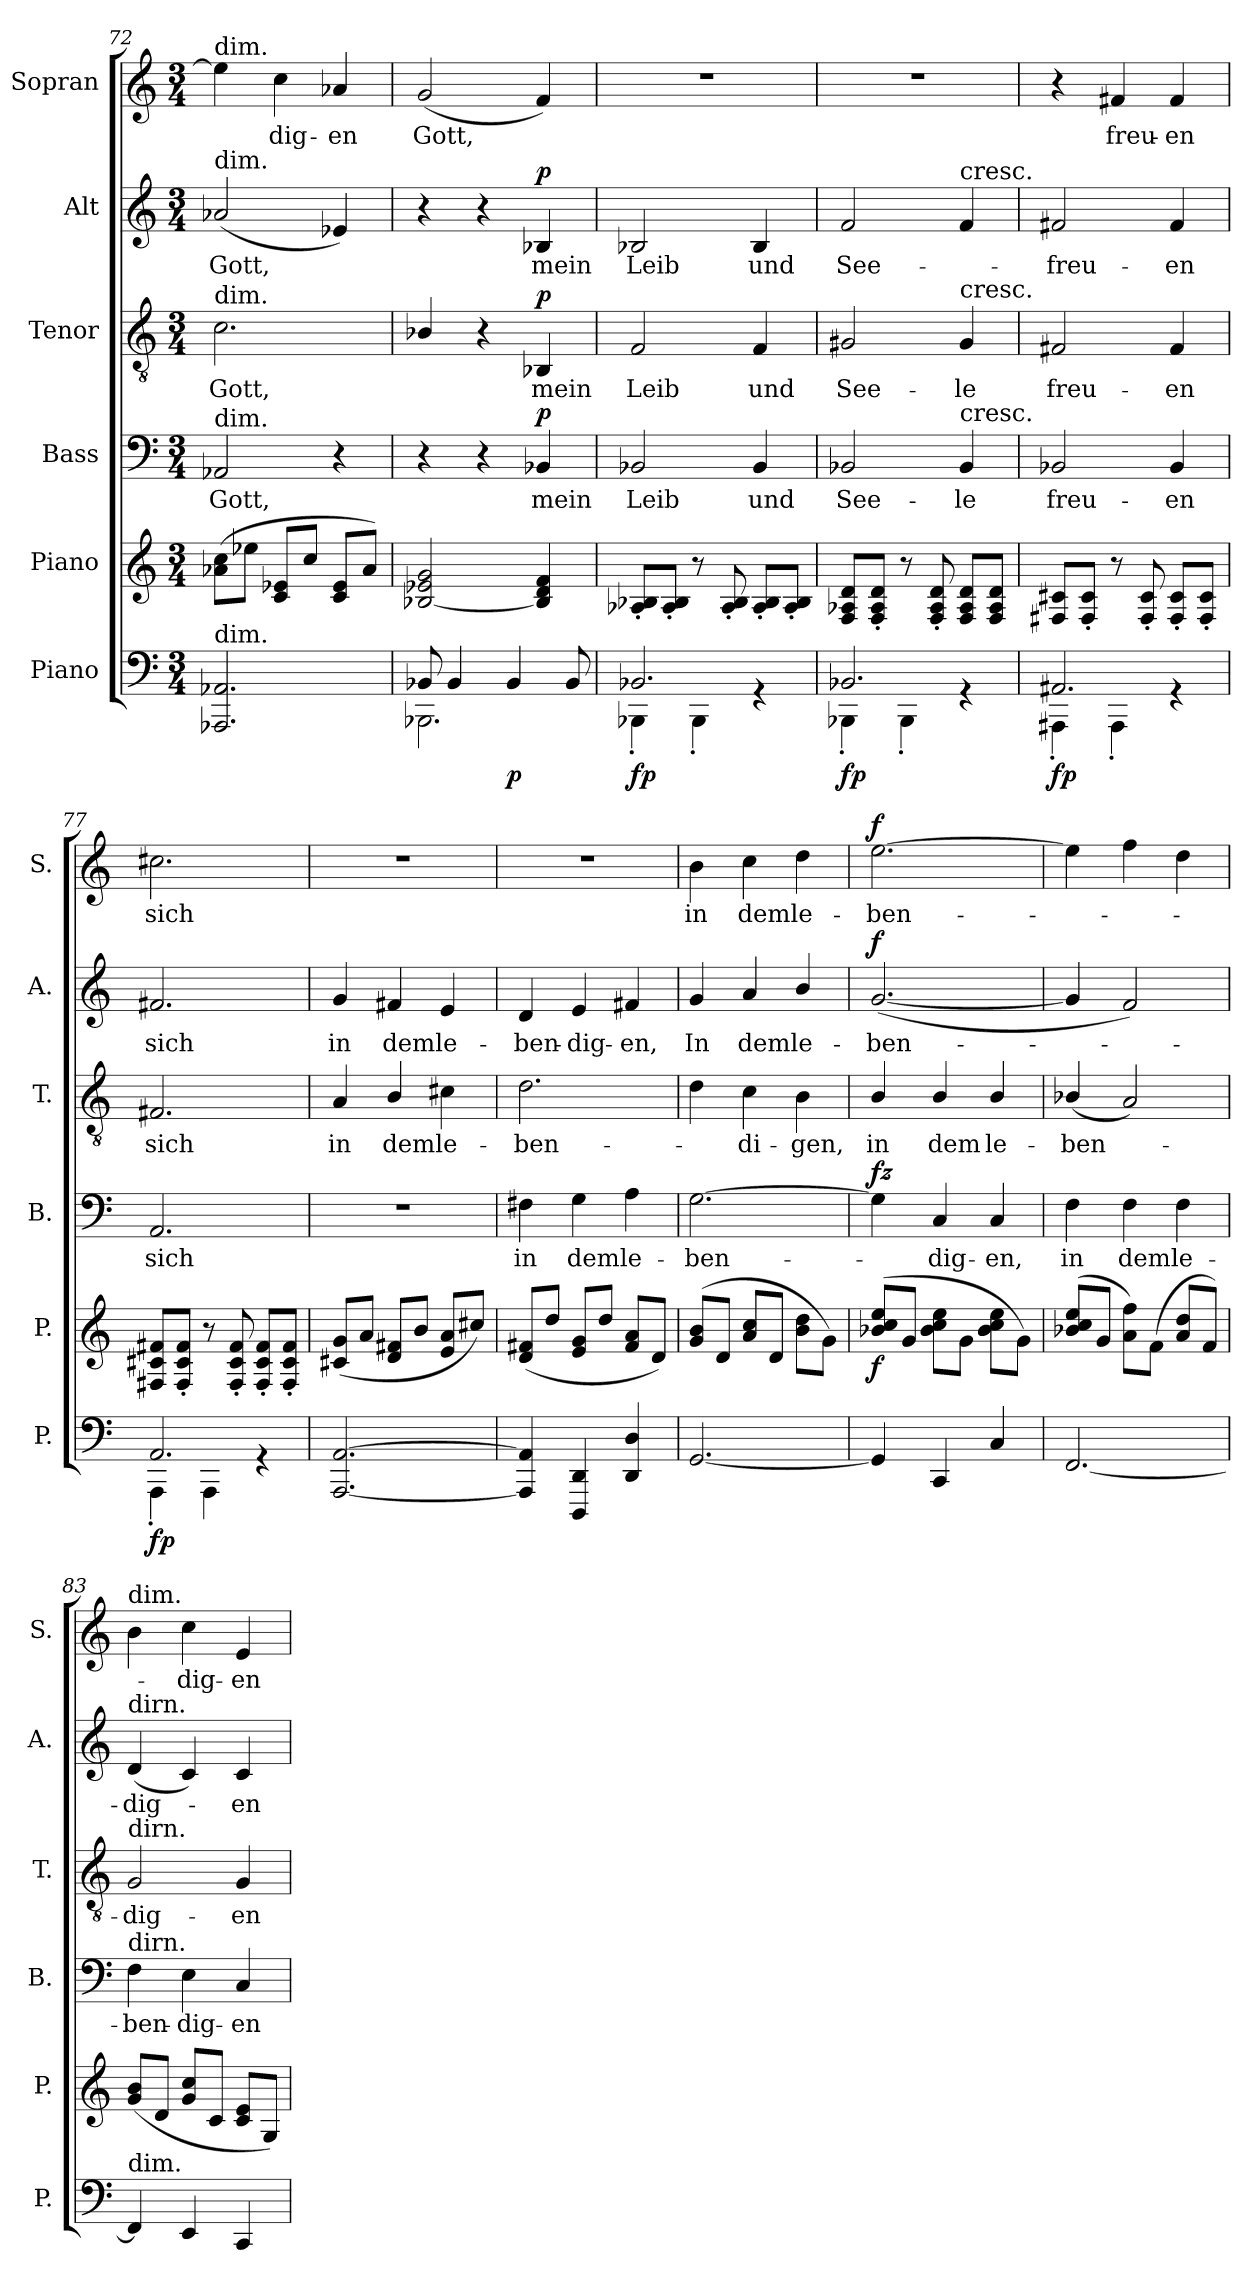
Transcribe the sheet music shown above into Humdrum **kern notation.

**kern	**dynam	**kern	**dynam	**kern	**text	**dynam	**kern	**text	**dynam	**kern	**text	**dynam	**kern	**text	**dynam
*part6	*part6	*part5	*part5	*part4	*part4	*part4	*part3	*part3	*part3	*part2	*part2	*part2	*part1	*part1	*part1
*staff6	*staff6	*staff5	*staff5	*staff4	*staff4	*staff4	*staff3	*staff3	*staff3	*staff2	*staff2	*staff2	*staff1	*staff1	*staff1
*I"Piano	*	*I"Piano	*	*I"Bass	*	*	*I"Tenor	*	*	*I"Alt	*	*	*I"Sopran	*	*
*I'P.	*	*I'P.	*	*I'B.	*	*	*I'T.	*	*	*I'A.	*	*	*I'S.	*	*
*clefF4	*	*clefG2	*	*clefF4	*	*	*clefGv2	*	*	*clefG2	*	*	*clefG2	*	*
*k[]	*	*k[]	*	*k[]	*	*	*k[]	*	*	*k[]	*	*	*k[]	*	*
*M3/4	*	*M3/4	*	*M3/4	*	*	*M3/4	*	*	*M3/4	*	*	*M3/4	*	*
=72	=72	=72	=72	=72	=72	=72	=72	=72	=72	=72	=72	=72	=72	=72	=72
!	!	!	!	!	!	!	!	!	!	!	!	!	!LO:TX:a:t=dim.	!	!
!	!	!	!	!	!	!	!	!	!	!LO:TX:a:t=dim.	!	!	!	!	!
!	!	!	!	!	!	!	!LO:TX:a:t=dim.	!	!	!	!	!	!	!	!
!	!	!	!	!LO:TX:a:t=dim.	!	!	!	!	!	!	!	!	!	!	!
!LO:TX:a:t=dim.	!	!	!	!	!	!	!	!	!	!	!	!	!	!	!
!	!	!	!	!	!LO:LY:b	!	!	!LO:LY:b	!	!	!LO:LY:b	!	!	!	!
2.AAA-X/ 2.AA-X/	.	(>8a-X\ 8cc\L	.	2AA-X/	Gott,	.	2.c\	Gott,	.	(<2a-X/	Gott,	.	4ee-\]	.	.
.	.	8ee-X\J	.	.	.	.	.	.	.	.	.	.	.	.	.
!	!	!	!	!	!	!	!	!	!	!	!	!	!	!LO:LY:b	!
.	.	8c/ 8e-X/L	.	.	.	.	.	.	.	.	.	.	4cc\	-dig-	.
.	.	8cc/J	.	.	.	.	.	.	.	.	.	.	.	.	.
!	!	!	!	!	!	!	!	!	!	!	!	!	!	!LO:LY:b	!
.	.	8c/ 8e-/L	.	4r	.	.	.	.	.	4e-X/)	.	.	4a-X/	-en	.
.	.	8a-/J)	.	.	.	.	.	.	.	.	.	.	.	.	.
=73	=73	=73	=73	=73	=73	=73	=73	=73	=73	=73	=73	=73	=73	=73	=73
*^	*	*	*	*	*	*	*	*	*	*	*	*	*	*	*
!	!	!	!	!	!	!	!	!	!	!	!	!	!	!	!LO:LY:b	!
8BB-X/	2.BBB-X\	.	[2B-X/ 2e-X/ 2g/	.	4r	.	.	4B-X/	.	.	4r	.	.	(<2g/	Gott,	.
4BB-/	.	.	.	.	.	.	.	.	.	.	.	.	.	.	.	.
.	.	.	.	.	4r	.	.	4r	.	.	4r	.	.	.	.	.
!	!	!LO:DY:b	!	!	!	!	!	!	!	!	!	!	!	!	!	!
4BB-/	.	p	.	.	.	.	.	.	.	.	.	.	.	.	.	.
!	!	!	!	!	!	!LO:LY:b	!LO:DY:b	!	!LO:LY:b	!LO:DY:b	!	!LO:LY:b	!LO:DY:b	!	!	!
.	.	.	4B-/] 4d/ 4f/	.	4BB-X/	mein	p	4BB-X/	mein	p	4B-X/	mein	p	4f/)	.	.
8BB-/	.	.	.	.	.	.	.	.	.	.	.	.	.	.	.	.
=74	=74	=74	=74	=74	=74	=74	=74	=74	=74	=74	=74	=74	=74	=74	=74	=74
!	!	!LO:DY:b	!	!	!	!LO:LY:b	!	!	!LO:LY:b	!	!	!LO:LY:b	!	!	!	!
2.BB-X/	4BBB-X'\	fp	8A-X/' 8B-X/'L	.	2BB-X/	Leib	.	2F/	Leib	.	2B-X/	Leib	.	2.rdd	.	.
.	.	.	8A-/' 8B-/'J	.	.	.	.	.	.	.	.	.	.	.	.	.
.	4BBB-'\	.	8r	.	.	.	.	.	.	.	.	.	.	.	.	.
.	.	.	8A-/' 8B-/'	.	.	.	.	.	.	.	.	.	.	.	.	.
!	!	!	!	!	!	!LO:LY:b	!	!	!LO:LY:b	!	!	!LO:LY:b	!	!	!	!
.	4rGG	.	8A-/' 8B-/'L	.	4BB-/	und	.	4F/	und	.	4B-/	und	.	.	.	.
.	.	.	8A-/' 8B-/'J	.	.	.	.	.	.	.	.	.	.	.	.	.
=75	=75	=75	=75	=75	=75	=75	=75	=75	=75	=75	=75	=75	=75	=75	=75	=75
!	!	!LO:DY:b	!	!	!	!LO:LY:b	!	!	!LO:LY:b	!	!	!LO:LY:b	!	!	!	!
2.BB-X/	4BBB-X'\	fp	8F/ 8A-X/ 8d/L	.	2BB-X/	See-	.	2G#X/	See-	.	2f/	See-	.	2.rdd	.	.
.	.	.	8F/' 8A-/' 8d/'J	.	.	.	.	.	.	.	.	.	.	.	.	.
.	4BBB-'\	.	8r	.	.	.	.	.	.	.	.	.	.	.	.	.
.	.	.	8F/' 8A-/' 8d/'	.	.	.	.	.	.	.	.	.	.	.	.	.
!	!	!	!	!	!	!	!	!	!	!	!LO:TX:a:t=cresc.	!	!	!	!	!
!	!	!	!	!	!	!	!	!LO:TX:a:t=cresc.	!	!	!	!	!	!	!	!
!	!	!	!	!	!LO:TX:a:t=cresc.	!	!	!	!	!	!	!	!	!	!	!
!	!	!	!	!	!	!LO:LY:b	!	!	!LO:LY:b	!	!	!	!	!	!	!
.	4rGG	.	8F/ 8A-/ 8d/L	.	4BB-/	-le	.	4G#/	-le	.	4f/	.	.	.	.	.
.	.	.	8F/ 8A-/ 8d/J	.	.	.	.	.	.	.	.	.	.	.	.	.
!!LO:PB:g=z
=76	=76	=76	=76	=76	=76	=76	=76	=76	=76	=76	=76	=76	=76	=76	=76	=76
!	!	!LO:DY:b	!	!	!	!LO:LY:b	!	!	!LO:LY:b	!	!	!LO:LY:b	!	!	!	!
2.AA#X/	4AAA#X'\	fp	8F#X/ 8c#X/L	.	2BB-X/	freu-	.	2F#X/	freu-	.	2f#X/	-freu-	.	4r	.	.
.	.	.	8F#/' 8c#/'J	.	.	.	.	.	.	.	.	.	.	.	.	.
!	!	!	!	!	!	!	!	!	!	!	!	!	!	!	!LO:LY:b	!
.	4AAA#'\	.	8r	.	.	.	.	.	.	.	.	.	.	4f#X/	freu-	.
.	.	.	8F#/' 8c#/'	.	.	.	.	.	.	.	.	.	.	.	.	.
!	!	!	!	!	!	!LO:LY:b	!	!	!LO:LY:b	!	!	!LO:LY:b	!	!	!LO:LY:b	!
.	4rGG	.	8F#/' 8c#/'L	.	4BB-/	-en	.	4F#/	-en	.	4f#/	-en	.	4f#/	-en	.
.	.	.	8F#/' 8c#/'J	.	.	.	.	.	.	.	.	.	.	.	.	.
=77	=77	=77	=77	=77	=77	=77	=77	=77	=77	=77	=77	=77	=77	=77	=77	=77
!	!	!LO:DY:b	!	!	!	!LO:LY:b	!	!	!LO:LY:b	!	!	!LO:LY:b	!	!	!LO:LY:b	!
2.AA/	4AAA'\	fp	8F#X/ 8c#X/ 8f#X/L	.	2.AA/	sich	.	2.F#X/	sich	.	2.f#X/	sich	.	2.cc#X\	sich	.
.	.	.	8F#/' 8c#/' 8f#/'J	.	.	.	.	.	.	.	.	.	.	.	.	.
.	4AAA\	.	8r	.	.	.	.	.	.	.	.	.	.	.	.	.
.	.	.	8F#/' 8c#/' 8f#/'	.	.	.	.	.	.	.	.	.	.	.	.	.
.	4rGG	.	8F#/' 8c#/' 8f#/'L	.	.	.	.	.	.	.	.	.	.	.	.	.
.	.	.	8F#/' 8c#/' 8f#/'J	.	.	.	.	.	.	.	.	.	.	.	.	.
*v	*v	*	*	*	*	*	*	*	*	*	*	*	*	*	*	*
=78	=78	=78	=78	=78	=78	=78	=78	=78	=78	=78	=78	=78	=78	=78	=78
!	!	!	!	!	!	!	!	!LO:LY:b	!	!	!LO:LY:b	!	!	!	!
[2.AAA/ [2.AA/	.	(<8c#X/ 8g/L	.	2.rF	.	.	4A/	in	.	4g/	in	.	2.rdd	.	.
.	.	8a/J	.	.	.	.	.	.	.	.	.	.	.	.	.
!	!	!	!	!	!	!	!	!LO:LY:b	!	!	!LO:LY:b	!	!	!	!
.	.	8d/ 8f#X/L	.	.	.	.	4B/	dem	.	4f#X/	dem	.	.	.	.
.	.	8b/J	.	.	.	.	.	.	.	.	.	.	.	.	.
!	!	!	!	!	!	!	!	!LO:LY:b	!	!	!LO:LY:b	!	!	!	!
.	.	8e/ 8a/L	.	.	.	.	4c#X\	le-	.	4e/	le-	.	.	.	.
.	.	8cc#X/J)	.	.	.	.	.	.	.	.	.	.	.	.	.
=79	=79	=79	=79	=79	=79	=79	=79	=79	=79	=79	=79	=79	=79	=79	=79
!	!	!	!	!	!LO:LY:b	!	!	!LO:LY:b	!	!	!LO:LY:b	!	!	!	!
4AAA/] 4AA/]	.	(<8d/ 8f#X/L	.	4F#X\	in	.	2.d\	-ben-	.	4d/	-ben-	.	2.rdd	.	.
.	.	8dd/J	.	.	.	.	.	.	.	.	.	.	.	.	.
!	!	!	!	!	!LO:LY:b	!	!	!	!	!	!LO:LY:b	!	!	!	!
4DDD/ 4DD/	.	8e/ 8g/L	.	4G\	dem	.	.	.	.	4e/	-dig-	.	.	.	.
.	.	8dd/J	.	.	.	.	.	.	.	.	.	.	.	.	.
!	!	!	!	!	!LO:LY:b	!	!	!	!	!	!LO:LY:b	!	!	!	!
4DD/ 4D/	.	8f#/ 8a/L	.	4A\	le-	.	.	.	.	4f#X/	-en,	.	.	.	.
.	.	8d/J)	.	.	.	.	.	.	.	.	.	.	.	.	.
=80	=80	=80	=80	=80	=80	=80	=80	=80	=80	=80	=80	=80	=80	=80	=80
!	!	!	!	!	!LO:LY:b	!	!	!	!	!	!LO:LY:b	!	!	!LO:LY:b	!
[2.GG/	.	(>8g/ 8b/L	.	[2.G\	-ben-	.	4d\	.	.	4g/	In	.	4b\	in	.
.	.	8d/J	.	.	.	.	.	.	.	.	.	.	.	.	.
!	!	!	!	!	!	!	!	!LO:LY:b	!	!	!LO:LY:b	!	!	!LO:LY:b	!
.	.	8a/ 8cc/L	.	.	.	.	4c\	di-	.	4a/	dem	.	4cc\	dem	.
.	.	8d/J	.	.	.	.	.	.	.	.	.	.	.	.	.
!	!	!	!	!	!	!	!	!LO:LY:b	!	!	!LO:LY:b	!	!	!LO:LY:b	!
.	.	8b\ 8dd\L	.	.	.	.	4B\	-gen,	.	4b/	le-	.	4dd\	le-	.
.	.	8g\J)	.	.	.	.	.	.	.	.	.	.	.	.	.
=81	=81	=81	=81	=81	=81	=81	=81	=81	=81	=81	=81	=81	=81	=81	=81
!	!	!	!LO:DY:b	!	!	!LO:DY:b	!	!LO:LY:b	!	!	!LO:LY:b	!LO:DY:b	!	!LO:LY:b	!LO:DY:b
4GG/]	.	(>8b-X/ 8cc/ 8ee/L	f	4G\]	.	fz	4B/	in	.	(>[2.g/	-ben-	f	[2.ee\	-ben-	f
.	.	8g/J	.	.	.	.	.	.	.	.	.	.	.	.	.
!	!	!	!	!	!LO:LY:b	!	!	!LO:LY:b	!	!	!	!	!	!	!
4CC/	.	8b-\ 8cc\ 8ee\L	.	4C/	-dig-	.	4B/	dem	.	.	.	.	.	.	.
.	.	8g\J	.	.	.	.	.	.	.	.	.	.	.	.	.
!	!	!	!	!	!LO:LY:b	!	!	!LO:LY:b	!	!	!	!	!	!	!
4C/	.	8b-\ 8cc\ 8ee\L	.	4C/	-en,	.	4B/	le-	.	.	.	.	.	.	.
.	.	8g\J)	.	.	.	.	.	.	.	.	.	.	.	.	.
=82	=82	=82	=82	=82	=82	=82	=82	=82	=82	=82	=82	=82	=82	=82	=82
!	!	!	!	!	!LO:LY:b	!	!	!LO:LY:b	!	!	!	!	!	!	!
[2.FF/	.	(>8b-X/ 8cc/ 8ee/L	.	4F\	in	.	(<4B-X/	-ben-	.	4g/]	.	.	4ee\]	.	.
.	.	8g/J	.	.	.	.	.	.	.	.	.	.	.	.	.
!	!	!	!	!	!LO:LY:b	!	!	!	!	!	!	!	!	!	!
.	.	8a\ 8ff\L)	.	4F\	dem	.	2A/)	.	.	2f/)	.	.	4ff\	.	.
.	.	(>8f\J	.	.	.	.	.	.	.	.	.	.	.	.	.
!	!	!	!	!	!LO:LY:b	!	!	!	!	!	!	!	!	!	!
.	.	8a/ 8dd/L	.	4F\	le-	.	.	.	.	.	.	.	4dd\	.	.
.	.	8f/J)	.	.	.	.	.	.	.	.	.	.	.	.	.
!!LO:PB:g=z
=83	=83	=83	=83	=83	=83	=83	=83	=83	=83	=83	=83	=83	=83	=83	=83
!	!	!	!	!	!	!	!	!	!	!	!	!	!LO:TX:a:t=dim.	!	!
!	!	!	!	!	!	!	!	!	!	!LO:TX:a:t=dirn.	!	!	!	!	!
!	!	!	!	!	!	!	!LO:TX:a:t=dirn.	!	!	!	!	!	!	!	!
!	!	!	!	!LO:TX:a:t=dirn.	!	!	!	!	!	!	!	!	!	!	!
!LO:TX:a:t=dim.	!	!	!	!	!	!	!	!	!	!	!	!	!	!	!
!	!	!	!	!	!LO:LY:b	!	!	!LO:LY:b	!	!	!LO:LY:b	!	!	!	!
4FF/]	.	(<8g/ 8b/L	.	4F\	-ben-	.	2G/	-dig-	.	(<4d/	-dig-	.	4b\	.	.
.	.	8d/J	.	.	.	.	.	.	.	.	.	.	.	.	.
!	!	!	!	!	!LO:LY:b	!	!	!	!	!	!	!	!	!LO:LY:b	!
4EE/	.	8g/ 8cc/L	.	4E\	-dig-	.	.	.	.	4c/)	.	.	4cc\	-dig-	.
.	.	8c/J	.	.	.	.	.	.	.	.	.	.	.	.	.
!	!	!	!	!	!LO:LY:b	!	!	!LO:LY:b	!	!	!LO:LY:b	!	!	!LO:LY:b	!
4CC/	.	8c/ 8e/L	.	4C/	-en	.	4G/	-en	.	4c/	-en	.	4e/	-en	.
.	.	8G/J)	.	.	.	.	.	.	.	.	.	.	.	.	.
=	=	=	=	=	=	=	=	=	=	=	=	=	=	=	=
*-	*-	*-	*-	*-	*-	*-	*-	*-	*-	*-	*-	*-	*-	*-	*-
